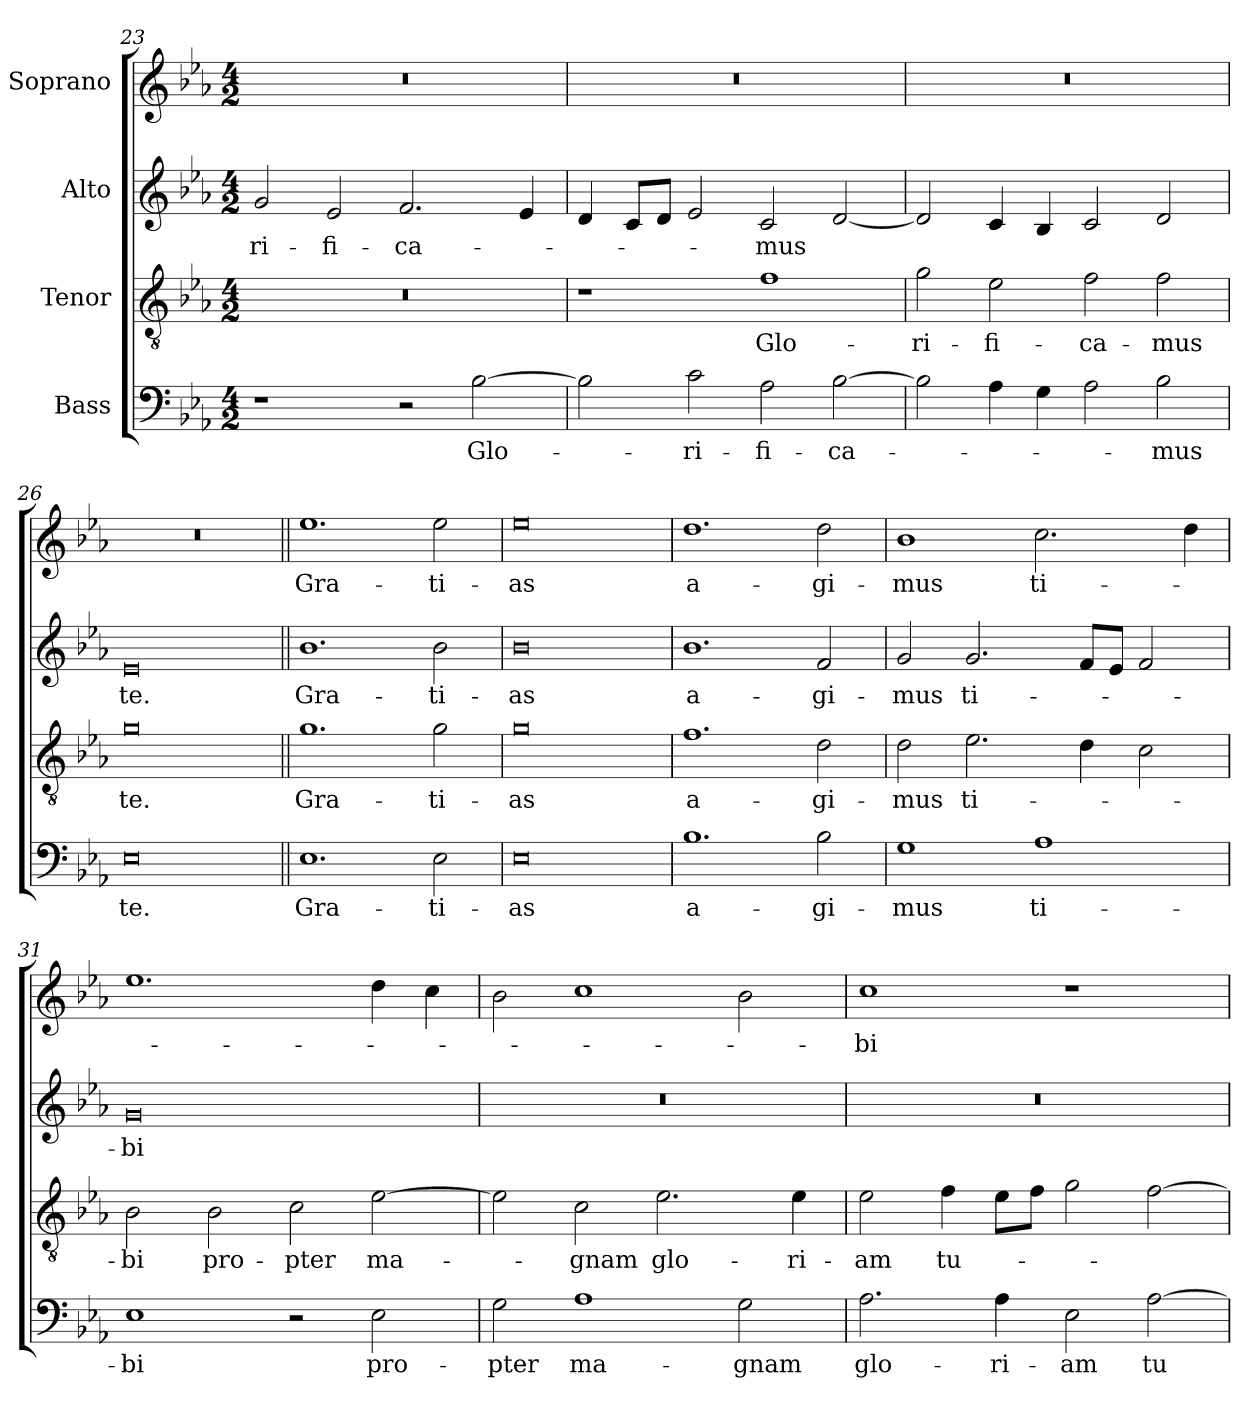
**kern	**text	**kern	**text	**kern	**text	**kern	**text
*part4	*part4	*part3	*part3	*part2	*part2	*part1	*part1
*staff4	*staff4	*staff3	*staff3	*staff2	*staff2	*staff1	*staff1
*I"Bass	*	*I"Tenor	*	*I"Alto	*	*I"Soprano	*
*clefF4	*	*clefGv2	*	*clefG2	*	*clefG2	*
*k[b-e-a-]	*	*k[b-e-a-]	*	*k[b-e-a-]	*	*k[b-e-a-]	*
*E-:	*	*E-:	*	*E-:	*	*E-:	*
*M4/2	*	*M4/2	*	*M4/2	*	*M4/2	*
=23	=23	=23	=23	=23	=23	=23	=23
1r	.	0r	.	2g/	-ri-	0r	.
.	.	.	.	2e-/	-fi-	.	.
2r	.	.	.	2.f/	-ca-	.	.
[2B-\	Glo-	.	.	.	.	.	.
.	.	.	.	4e-/	.	.	.
=24	=24	=24	=24	=24	=24	=24	=24
2B-\]	.	1r	.	4d/	.	0r	.
.	.	.	.	8c/L	.	.	.
.	.	.	.	8d/J	.	.	.
2c\	-ri-	.	.	2e-/	.	.	.
2A-\	-fi-	1f	Glo-	2c/	-mus	.	.
[2B-\	-ca-	.	.	[2d/	.	.	.
=25	=25	=25	=25	=25	=25	=25	=25
2B-\]	.	2g\	-ri-	2d/]	.	0r	.
4A-\	.	2e-\	-fi-	4c/	.	.	.
4G\	.	.	.	4B-/	.	.	.
2A-\	.	2f\	-ca-	2c/	.	.	.
2B-\	-mus	2f\	-mus	2d/	.	.	.
=26	=26	=26	=26	=26	=26	=26	=26
0E-	te.	0g	te.	0e-	te.	0r	.
!!LO:LB:g=z
=27||	=27||	=27||	=27||	=27||	=27||	=27||	=27||
1.E-	Gra-	1.g	Gra-	1.b-	Gra-	1.ee-	Gra-
2E-\	-ti-	2g\	-ti-	2b-\	-ti-	2ee-\	-ti-
=28	=28	=28	=28	=28	=28	=28	=28
0E-	-as	0g	-as	0b-	-as	0ee-	-as
=29	=29	=29	=29	=29	=29	=29	=29
1.B-	a-	1.f	a-	1.b-	a-	1.dd	a-
2B-\	-gi-	2d\	-gi-	2f/	-gi-	2dd\	-gi-
=30	=30	=30	=30	=30	=30	=30	=30
1G	-mus	2d\	-mus	2g/	-mus	1b-	-mus
.	.	2.e-\	ti-	2.g/	ti-	.	.
1A-	ti-	.	.	.	.	2.cc\	ti-
.	.	4d\	.	8f/L	.	.	.
.	.	.	.	8e-/J	.	.	.
.	.	2c\	.	2f/	.	.	.
.	.	.	.	.	.	4dd\	.
=31	=31	=31	=31	=31	=31	=31	=31
1E-	-bi	2B-\	-bi	0g	-bi	1.ee-	.
.	.	2B-\	pro-	.	.	.	.
2r	.	2c\	-pter	.	.	.	.
2E-\	pro-	[2e-\	ma-	.	.	4dd\	.
.	.	.	.	.	.	4cc\	.
=32	=32	=32	=32	=32	=32	=32	=32
2G\	-pter	2e-\]	.	0r	.	2b-\	.
1A-	ma-	2c\	-gnam	.	.	1cc	.
.	.	2.e-\	glo-	.	.	.	.
2G\	-gnam	.	.	.	.	2b-\	.
.	.	4e-\	-ri-	.	.	.	.
!!LO:LB:g=z
=33	=33	=33	=33	=33	=33	=33	=33
2.A-\	glo-	2e-\	-am	0r	.	1cc	-bi
.	.	4f\	tu-	.	.	.	.
4A-\	-ri-	8e-\L	.	.	.	.	.
.	.	8f\J	.	.	.	.	.
2E-\	-am	2g\	.	.	.	1r	.
[2A-\	tu-	[2f\	.	.	.	.	.
=	=	=	=	=	=	=	=
*-	*-	*-	*-	*-	*-	*-	*-
